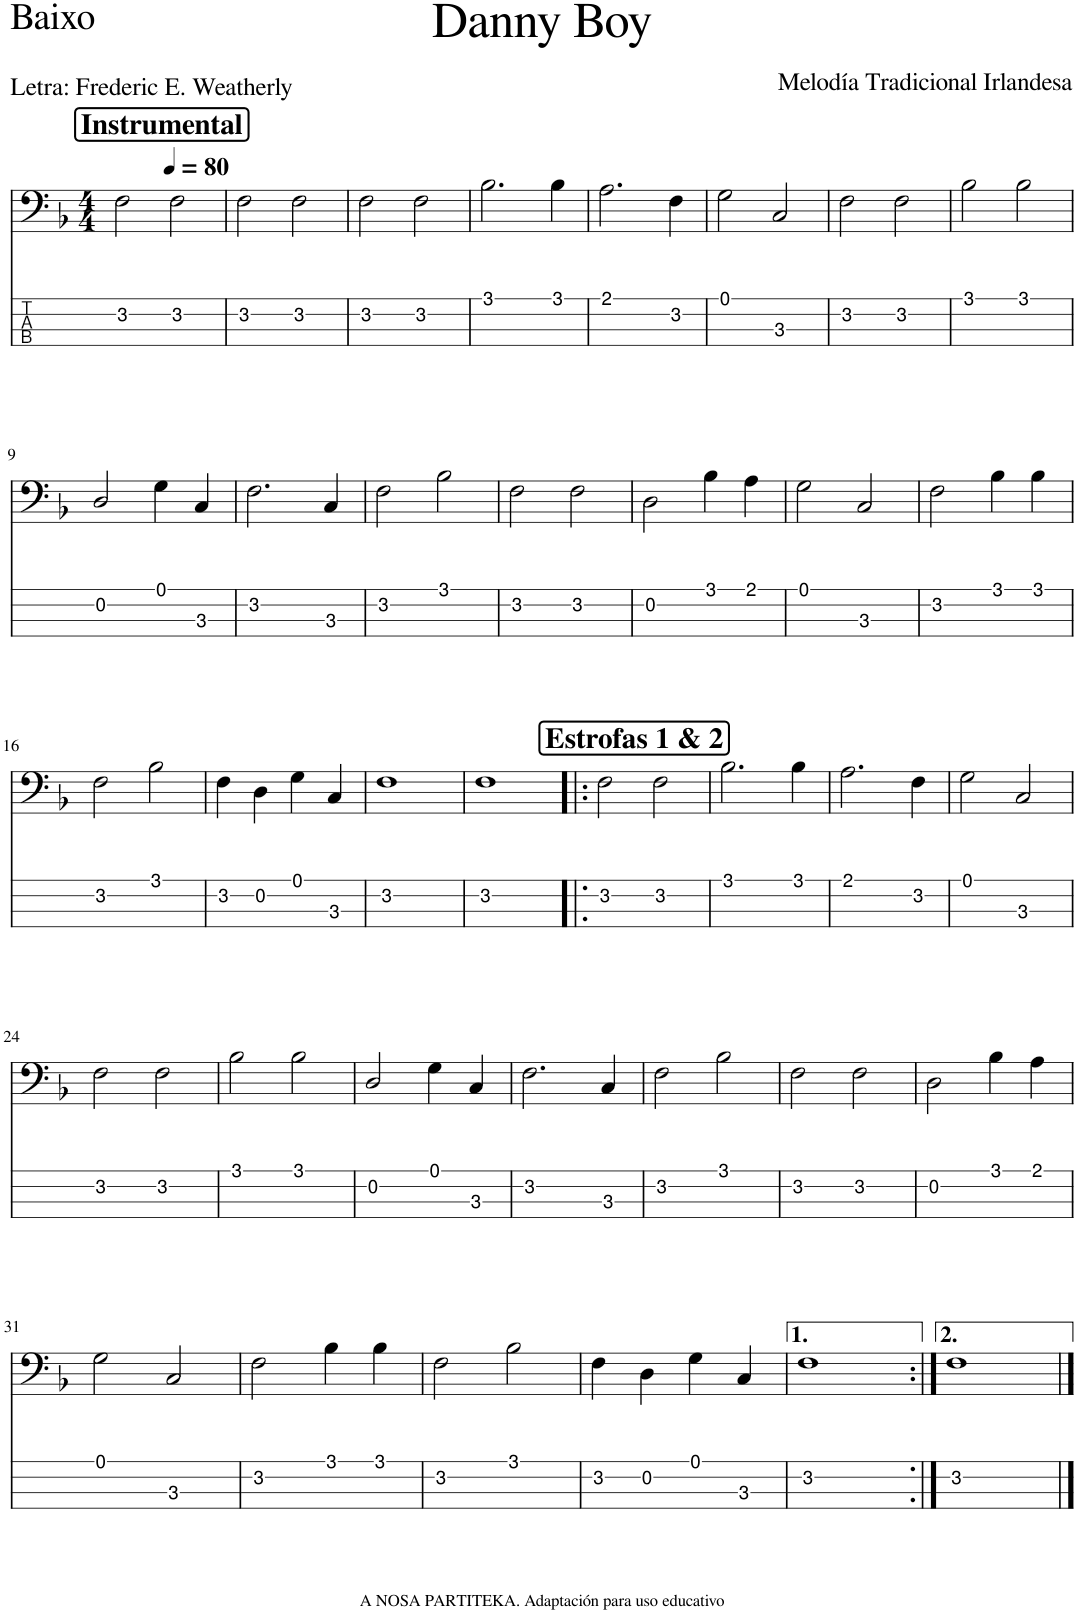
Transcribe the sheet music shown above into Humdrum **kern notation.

**kern	**kern
*part1	*part1
*staff2	*staff1
*I"Baixo	*
*I'B.	*
*stria4	*
*	*clefF4
*Trd7c12	*Trd7c12
*k[b-]	*k[b-]
*M4/4	*M4/4
*MM80	*MM80
!!LO:REH:place=s1:a:B:cj:fs=14:t=Instrumental
=1	=1
2F	2F\
2F	2F\
=2	=2
2F	2F\
2F	2F\
=3	=3
2F	2F\
2F	2F\
=4	=4
2.B-	2.B-\
4B-	4B-\
=5	=5
2.A	2.A\
4F	4F\
=6	=6
2G	2G\
2C	2C/
=7	=7
2F	2F\
2F	2F\
=8	=8
2B-	2B-\
2B-	2B-\
!!LO:LB:g=z
=9	=9
2D	2D/
4G	4G\
4C	4C/
=10	=10
2.F	2.F\
4C	4C/
=11	=11
2F	2F\
2B-	2B-\
=12	=12
2F	2F\
2F	2F\
=13	=13
2D	2D\
4B-	4B-\
4A	4A\
=14	=14
2G	2G\
2C	2C/
=15	=15
2F	2F\
4B-	4B-\
4B-	4B-\
!!LO:LB:g=z
=16	=16
2F	2F\
2B-	2B-\
=17	=17
4F	4F\
4D	4D\
4G	4G\
4C	4C/
=18	=18
1F	1F
=19	=19
1F	1F
!!LO:REH:place=s1:a:B:cj:fs=14:t=Estrofas 1 & 2
=20!|:	=20!|:
2F	2F\
2F	2F\
=21	=21
2.B-	2.B-\
4B-	4B-\
=22	=22
2.A	2.A\
4F	4F\
=23	=23
2G	2G\
2C	2C/
!!LO:LB:g=z
=24	=24
2F	2F\
2F	2F\
=25	=25
2B-	2B-\
2B-	2B-\
=26	=26
2D	2D/
4G	4G\
4C	4C/
=27	=27
2.F	2.F\
4C	4C/
=28	=28
2F	2F\
2B-	2B-\
=29	=29
2F	2F\
2F	2F\
=30	=30
2D	2D\
4B-	4B-\
4A	4A\
!!LO:LB:g=z
=31	=31
2G	2G\
2C	2C/
=32	=32
2F	2F\
4B-	4B-\
4B-	4B-\
=33	=33
2F	2F\
2B-	2B-\
=34	=34
4F	4F\
4D	4D\
4G	4G\
4C	4C/
=35	=35
1F	1F
=36:|!	=36:|!
1F	1F
==	==
*-	*-
